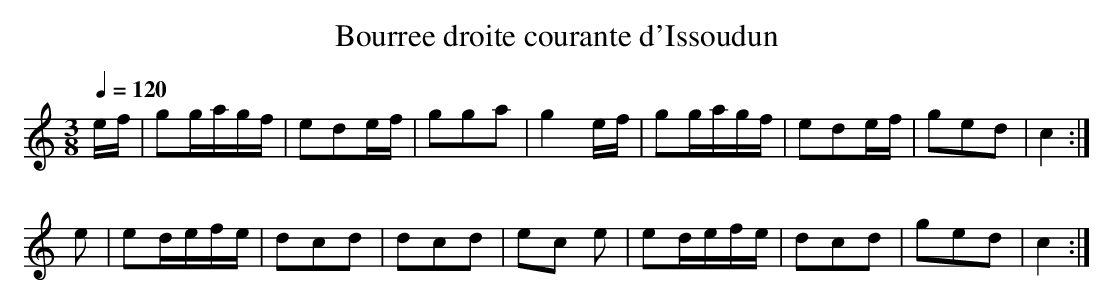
X:1
T:Bourree droite courante d'Issoudun
M:3/8
L:1/8
Q:1/4=120
K:C
e/f/|gg/a/g/f/|ede/f/|gga|g2\
e/f/|gg/a/g/f/|ede/f/|ged|c2:|
e   |ed/e/f/e/|dcd   |dcd|ec\
e   |ed/e/f/e/|dcd   |ged|c2:|
